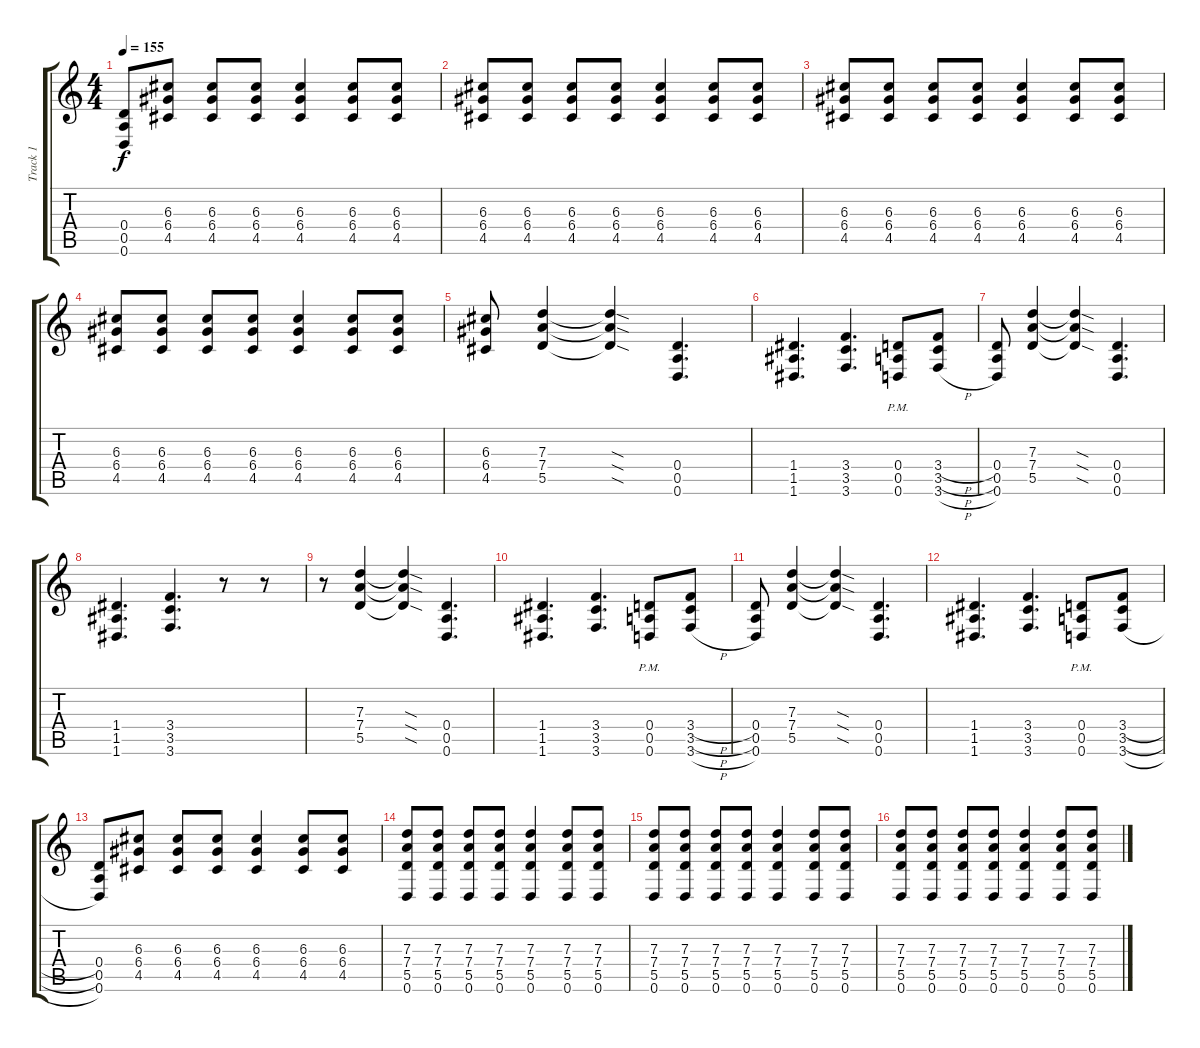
\track ("Track 1" "Track 1") {instrument distortionguitar}
\staff {score tabs}
\tuning (E4 B3 G3 D3 A2 D2) {hide}
\ts (4 4)
\tempo 155
\clef g2
\ks c
(0.4 0.5 0.6).8{dy f} (6.3 6.4 4.5).8 (6.3 6.4 4.5).8 (6.3 6.4 4.5).8 (6.3 6.4 4.5).4 (6.3 6.4 4.5).8 (6.3 6.4 4.5).8 |
(6.3 6.4 4.5).8 (6.3 6.4 4.5).8 (6.3 6.4 4.5).8 (6.3 6.4 4.5).8 (6.3 6.4 4.5).4 (6.3 6.4 4.5).8 (6.3 6.4 4.5).8 |
(6.3 6.4 4.5).8 (6.3 6.4 4.5).8 (6.3 6.4 4.5).8 (6.3 6.4 4.5).8 (6.3 6.4 4.5).4 (6.3 6.4 4.5).8 (6.3 6.4 4.5).8 |
(6.3 6.4 4.5).8 (6.3 6.4 4.5).8 (6.3 6.4 4.5).8 (6.3 6.4 4.5).8 (6.3 6.4 4.5).4 (6.3 6.4 4.5).8 (6.3 6.4 4.5).8 |
(6.3 6.4 4.5).8 (7.3 7.4 5.5).4 (7.3{sod t} 7.4{sod t} 5.5{sod t}).4 (0.4 0.5 0.6).4{d} |
(1.4 1.5 1.6).4{d} (3.4 3.5 3.6).4{d} (0.4{pm} 0.5{pm} 0.6{pm}).8 (3.4{h} 3.5{h} 3.6{h}).8 |
(0.4 0.5 0.6).8 (7.3 7.4 5.5).4 (7.3{sod t} 7.4{sod t} 5.5{sod t}).4 (0.4 0.5 0.6).4{d} |
(1.4 1.5 1.6).4{d} (3.4 3.5 3.6).4{d} r.8 r.8 |
r.8 (7.3 7.4 5.5).4 (7.3{sod t} 7.4{sod t} 5.5{sod t}).4 (0.4 0.5 0.6).4{d} |
(1.4 1.5 1.6).4{d} (3.4 3.5 3.6).4{d} (0.4{pm} 0.5{pm} 0.6{pm}).8 (3.4{h} 3.5{h} 3.6{h}).8 |
(0.4 0.5 0.6).8 (7.3 7.4 5.5).4 (7.3{sod t} 7.4{sod t} 5.5{sod t}).4 (0.4 0.5 0.6).4{d} |
(1.4 1.5 1.6).4{d} (3.4 3.5 3.6).4{d} (0.4{pm} 0.5{pm} 0.6{pm}).8 (3.4{h} 3.5{h} 3.6{h}).8 |
(0.4 0.5 0.6).8 (6.3 6.4 4.5).8 (6.3 6.4 4.5).8 (6.3 6.4 4.5).8 (6.3 6.4 4.5).4 (6.3 6.4 4.5).8 (6.3 6.4 4.5).8 |
(7.3 7.4 5.5 0.6).8 (7.3 7.4 5.5 0.6).8 (7.3 7.4 5.5 0.6).8 (7.3 7.4 5.5 0.6).8 (7.3 7.4 5.5 0.6).4 (7.3 7.4 5.5 0.6).8 (7.3 7.4 5.5 0.6).8 |
(7.3 7.4 5.5 0.6).8 (7.3 7.4 5.5 0.6).8 (7.3 7.4 5.5 0.6).8 (7.3 7.4 5.5 0.6).8 (7.3 7.4 5.5 0.6).4 (7.3 7.4 5.5 0.6).8 (7.3 7.4 5.5 0.6).8 |
(7.3 7.4 5.5 0.6).8 (7.3 7.4 5.5 0.6).8 (7.3 7.4 5.5 0.6).8 (7.3 7.4 5.5 0.6).8 (7.3 7.4 5.5 0.6).4 (7.3 7.4 5.5 0.6).8 (7.3 7.4 5.5 0.6).8
